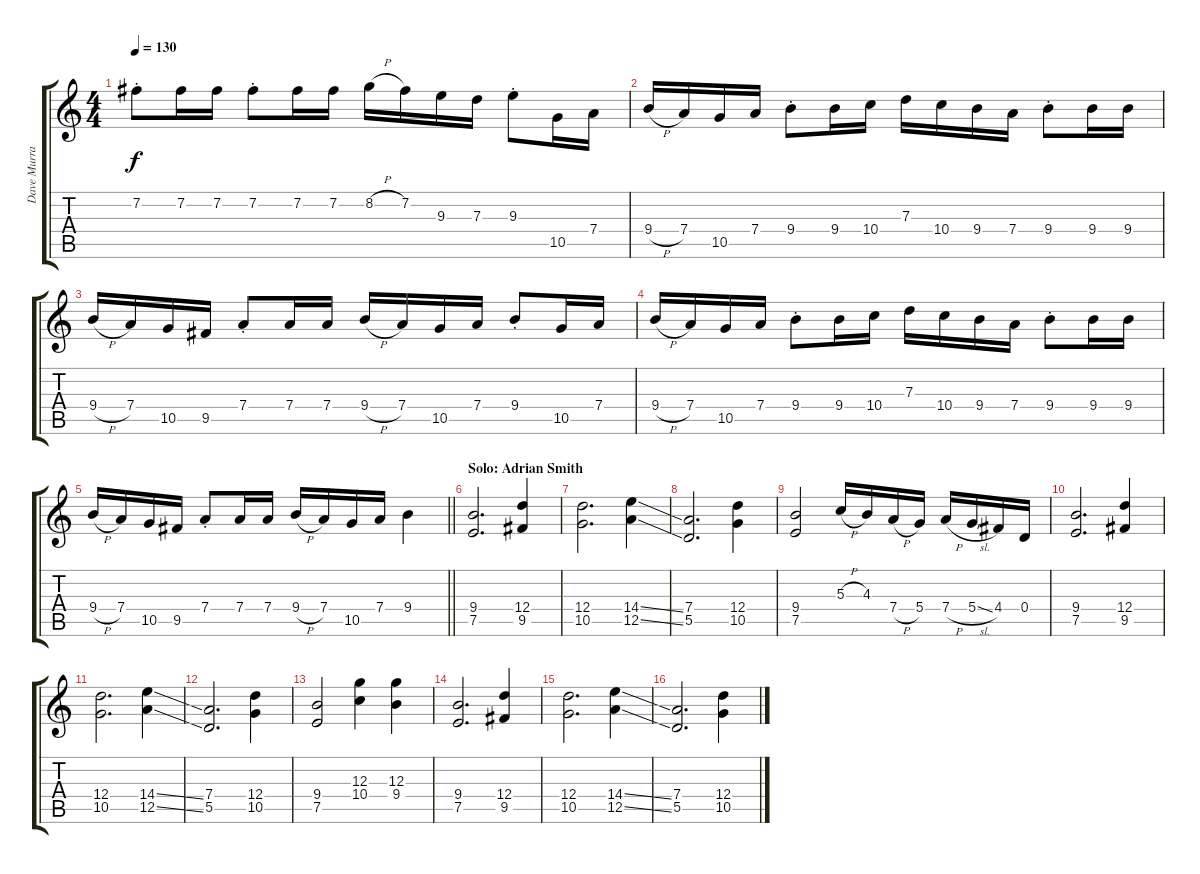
\track ("Dave Murray" "Dave Murra") {instrument overdrivenguitar}
\staff {score tabs}
\tuning (E4 B3 G3 D3 A2 E2) {hide}
\ts (4 4)
\tempo 130
\clef g2
\ks c
7.2{st}.8{dy f} 7.2.16 7.2.16 7.2{st}.8 7.2.16 7.2.16 8.2{h}.16 7.2.16 9.3.16 7.3.16 9.3{st}.8 10.5.16 7.4.16 |
9.4{h}.16 7.4.16 10.5.16 7.4.16 9.4{st}.8 9.4.16 10.4.16 7.3.16 10.4.16 9.4.16 7.4.16 9.4{st}.8 9.4.16 9.4.16 |
9.4{h}.16 7.4.16 10.5.16 9.5.16 7.4{st}.8 7.4.16 7.4.16 9.4{h}.16 7.4.16 10.5.16 7.4.16 9.4{st}.8 10.5.16 7.4.16 |
9.4{h}.16 7.4.16 10.5.16 7.4.16 9.4{st}.8 9.4.16 10.4.16 7.3.16 10.4.16 9.4.16 7.4.16 9.4{st}.8 9.4.16 9.4.16 |
\barLineRight lightlight
9.4{h}.16 7.4.16 10.5.16 9.5.16 7.4{st}.8 7.4.16 7.4.16 9.4{h}.16 7.4.16 10.5.16 7.4.16 9.4.4 |
\section ("" "Solo: Adrian Smith")
(9.4 7.5).2{d} (12.4 9.5).4 |
(12.4 10.5).2{d} (14.4{ss} 12.5{ss}).4 |
(7.4 5.5).2{d} (12.4 10.5).4 |
(9.4 7.5).2 5.3{h}.16 4.3.16 7.4{h}.16 5.4.16 7.4{h}.16 5.4{sl}.16 4.4.16 0.4.16 |
(9.4 7.5).2{d} (12.4 9.5).4 |
(12.4 10.5).2{d} (14.4{ss} 12.5{ss}).4 |
(7.4 5.5).2{d} (12.4 10.5).4 |
(9.4 7.5).2 (12.3 10.4).4 (12.3 9.4).4 |
(9.4 7.5).2{d} (12.4 9.5).4 |
(12.4 10.5).2{d} (14.4{ss} 12.5{ss}).4 |
(7.4 5.5).2{d} (12.4 10.5).4
